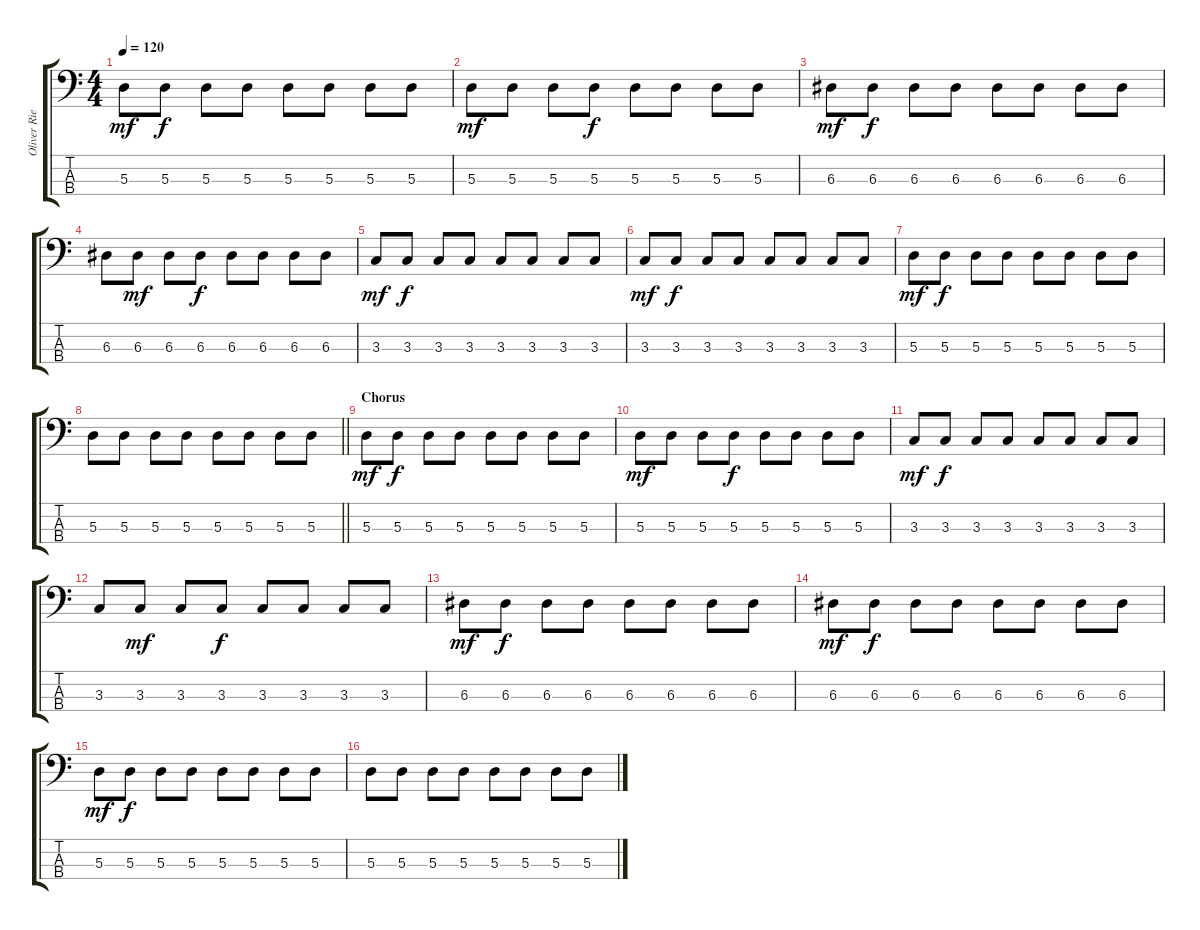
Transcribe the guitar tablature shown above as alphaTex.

\track ("Oliver Riedel" "Oliver Rie") {instrument electricbasspick}
\staff {score tabs}
\tuning (G2 D2 A1 D1) {hide}
\ts (4 4)
\tempo 120
\clef f4
\ks c
5.3.8{dy mf} 5.3.8{dy f} 5.3.8 5.3.8 5.3.8 5.3.8 5.3.8 5.3.8 |
5.3.8{dy mf} 5.3.8 5.3.8 5.3.8{dy f} 5.3.8 5.3.8 5.3.8 5.3.8 |
6.3.8{dy mf} 6.3.8{dy f} 6.3.8 6.3.8 6.3.8 6.3.8 6.3.8 6.3.8 |
6.3.8 6.3.8{dy mf} 6.3.8 6.3.8{dy f} 6.3.8 6.3.8 6.3.8 6.3.8 |
3.3.8{dy mf} 3.3.8{dy f} 3.3.8 3.3.8 3.3.8 3.3.8 3.3.8 3.3.8 |
3.3.8{dy mf} 3.3.8{dy f} 3.3.8 3.3.8 3.3.8 3.3.8 3.3.8 3.3.8 |
5.3.8{dy mf} 5.3.8{dy f} 5.3.8 5.3.8 5.3.8 5.3.8 5.3.8 5.3.8 |
\barLineRight lightlight
5.3.8 5.3.8 5.3.8 5.3.8 5.3.8 5.3.8 5.3.8 5.3.8 |
\section ("" "Chorus ")
5.3.8{dy mf} 5.3.8{dy f} 5.3.8 5.3.8 5.3.8 5.3.8 5.3.8 5.3.8 |
5.3.8{dy mf} 5.3.8 5.3.8 5.3.8{dy f} 5.3.8 5.3.8 5.3.8 5.3.8 |
3.3.8{dy mf} 3.3.8{dy f} 3.3.8 3.3.8 3.3.8 3.3.8 3.3.8 3.3.8 |
3.3.8 3.3.8{dy mf} 3.3.8 3.3.8{dy f} 3.3.8 3.3.8 3.3.8 3.3.8 |
6.3.8{dy mf} 6.3.8{dy f} 6.3.8 6.3.8 6.3.8 6.3.8 6.3.8 6.3.8 |
6.3.8{dy mf} 6.3.8{dy f} 6.3.8 6.3.8 6.3.8 6.3.8 6.3.8 6.3.8 |
5.3.8{dy mf} 5.3.8{dy f} 5.3.8 5.3.8 5.3.8 5.3.8 5.3.8 5.3.8 |
5.3.8 5.3.8 5.3.8 5.3.8 5.3.8 5.3.8 5.3.8 5.3.8
